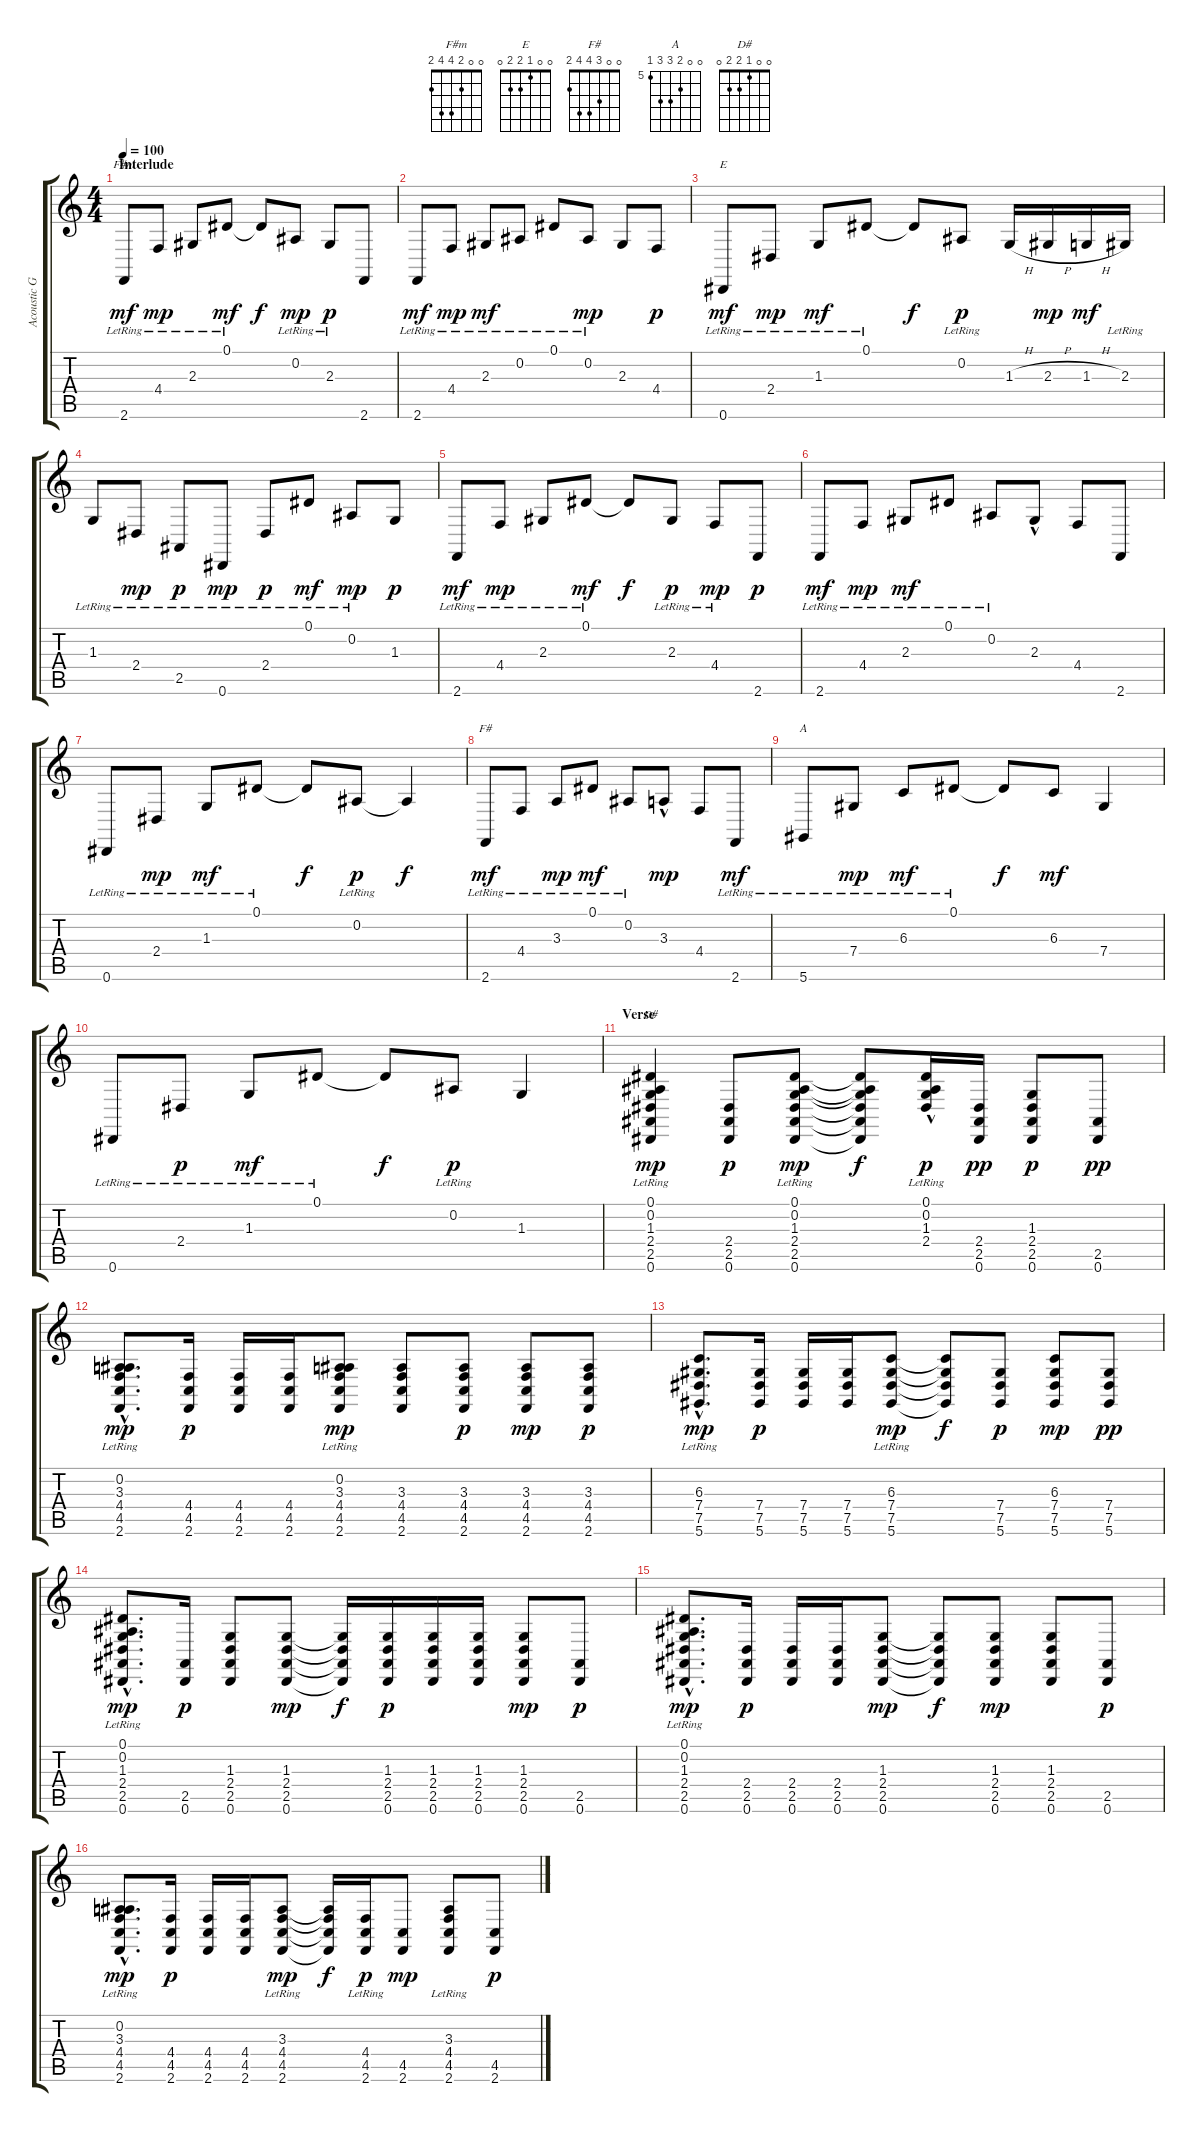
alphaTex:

\track ("Acoustic Guitar ----- The Edge" "Acoustic G") {instrument harpsichord}
\staff {score tabs}
\tuning (Eb4 Bb3 Gb3 Db3 Ab2 Eb2) {hide}
\chord ("F#m" 0 0 2 4 4 2)
\chord ("E" 0 0 1 2 2 0)
\chord ("F#" 0 0 3 4 4 2)
\chord ("A" 0 0 6 7 7 5) {firstfret 5}
\chord ("D#" 0 0 1 2 2 0)
\ts (4 4)
\section ("" "Interlude")
\tempo 100
\clef g2
\ks c
2.6{lr}.8{ch "F#m" dy mf} 4.4{lr}.8{dy mp} 2.3{lr}.8 0.1{lr}.8{dy mf} 0.1{t}.8{dy f} 0.2{lr}.8{dy mp} 2.3{lr}.8{dy p} 2.6.8 |
2.6{lr}.8{dy mf} 4.4{lr}.8{dy mp} 2.3{lr}.8{dy mf} 0.2{lr}.8 0.1{lr}.8 0.2{lr}.8{dy mp} 2.3.8 4.4.8{dy p} |
0.6{lr}.8{ch "E" dy mf} 2.4{lr}.8{dy mp} 1.3{lr}.8{dy mf} 0.1{lr}.8 0.1{t}.8{dy f} 0.2{lr}.8{dy p} 1.3{h}.16 2.3{h}.16{dy mp} 1.3{h}.16{dy mf} 2.3{lr}.16 |
1.3{lr}.8 2.4{lr}.8{dy mp} 2.5{lr}.8{dy p} 0.6{lr}.8{dy mp} 2.4{lr}.8{dy p} 0.1{lr}.8{dy mf} 0.2{lr}.8{dy mp} 1.3.8{dy p} |
2.6{lr}.8{dy mf} 4.4{lr}.8{dy mp} 2.3{lr}.8 0.1{lr}.8{dy mf} 0.1{t}.8{dy f} 2.3{lr}.8{dy p} 4.4{lr}.8{dy mp} 2.6.8{dy p} |
2.6{lr}.8{dy mf} 4.4{lr}.8{dy mp} 2.3{lr}.8{dy mf} 0.1{lr}.8 0.2{lr}.8 2.3{hac}.8 4.4.8 2.6.8 |
0.6{lr}.8 2.4{lr}.8{dy mp} 1.3{lr}.8{dy mf} 0.1{lr}.8 0.1{t}.8{dy f} 0.2{lr}.8{dy p} 0.2{t}.4{dy f} |
2.6{lr}.8{ch "F#" dy mf} 4.4{lr}.8 3.3{lr}.8{dy mp} 0.1{lr}.8{dy mf} 0.2{lr}.8 3.3{hac}.8{dy mp} 4.4.8 2.6{lr}.8{dy mf} |
5.6{lr}.8{ch "A"} 7.4{lr}.8{dy mp} 6.3{lr}.8{dy mf} 0.1{lr}.8 0.1{t}.8{dy f} 6.3.8{dy mf} 7.4.4 |
0.6{lr}.8 2.4{lr}.8{dy p} 1.3{lr}.8{dy mf} 0.1{lr}.8 0.1{t}.8{dy f} 0.2{lr}.8{dy p} 1.3.4 |
\section ("" "Verse")
(0.1{lr} 0.2{lr} 1.3{lr} 2.4 2.5 0.6).4{ch "D#" dy mp} (2.4 2.5 0.6).8{dy p} (0.1 0.2 1.3 2.4{lr} 2.5{lr} 0.6{lr}).8{dy mp} (0.1{t} 0.2{t} 1.3{t} 2.4{t} 2.5{t} 0.6{t}).8{dy f} (0.1{hac} 0.2{hac} 1.3{lr} 2.4).16{dy p} (2.4 2.5 0.6).16{dy pp} (1.3 2.4 2.5 0.6).8{dy p} (2.5 0.6).8{dy pp} |
(0.2{hac lr} 3.3{hac lr} 4.4{hac} 4.5{hac} 2.6{hac}).8{d dy mp} (4.4 4.5 2.6).16{dy p} (4.4 4.5 2.6).16 (4.4 4.5 2.6).16 (0.2{lr} 3.3 4.4 4.5 2.6).8{dy mp} (3.3 4.4 4.5 2.6).8 (3.3 4.4 4.5 2.6).8{dy p} (3.3 4.4 4.5 2.6).8{dy mp} (3.3 4.4 4.5 2.6).8{dy p} |
(6.3{hac lr} 7.4{hac} 7.5{hac} 5.6{hac}).8{d dy mp} (7.4 7.5 5.6).16{dy p} (7.4 7.5 5.6).16 (7.4 7.5 5.6).16 (6.3{lr} 7.4 7.5 5.6).8{dy mp} (6.3{t} 7.4{t} 7.5{t} 5.6{t}).8{dy f} (7.4 7.5 5.6).8{dy p} (6.3 7.4 7.5 5.6).8{dy mp} (7.4 7.5 5.6).8{dy pp} |
(0.1{hac lr} 0.2{hac lr} 1.3{hac} 2.4{hac} 2.5{hac} 0.6{hac}).8{d dy mp} (2.5 0.6).16{dy p} (1.3 2.4 2.5 0.6).8 (1.3 2.4 2.5 0.6).8{dy mp} (1.3{t} 2.4{t} 2.5{t} 0.6{t}).16{dy f} (1.3 2.4 2.5 0.6).16{dy p} (1.3 2.4 2.5 0.6).16 (1.3 2.4 2.5 0.6).16 (1.3 2.4 2.5 0.6).8{dy mp} (2.5 0.6).8{dy p} |
(0.1{hac lr} 0.2{hac lr} 1.3{hac} 2.4{hac} 2.5{hac} 0.6{hac}).8{d dy mp} (2.4 2.5 0.6).16{dy p} (2.4 2.5 0.6).16 (2.4 2.5 0.6).16 (1.3 2.4 2.5 0.6).8{dy mp} (1.3{t} 2.4{t} 2.5{t} 0.6{t}).8{dy f} (1.3 2.4 2.5 0.6).8{dy mp} (1.3 2.4 2.5 0.6).8 (2.5 0.6).8{dy p} |
(0.2{hac lr} 3.3{hac} 4.4{hac} 4.5{hac} 2.6{hac}).8{d dy mp} (4.4 4.5 2.6).16{dy p} (4.4 4.5 2.6).16 (4.4 4.5 2.6).16 (3.3{lr} 4.4 4.5 2.6).8{dy mp} (3.3{t} 4.4{t} 4.5{t} 2.6{t}).16{dy f} (4.4{lr} 4.5 2.6).16{dy p} (4.5 2.6).8{dy mp} (3.3{lr} 4.4 4.5 2.6).8 (4.5 2.6).8{dy p}
